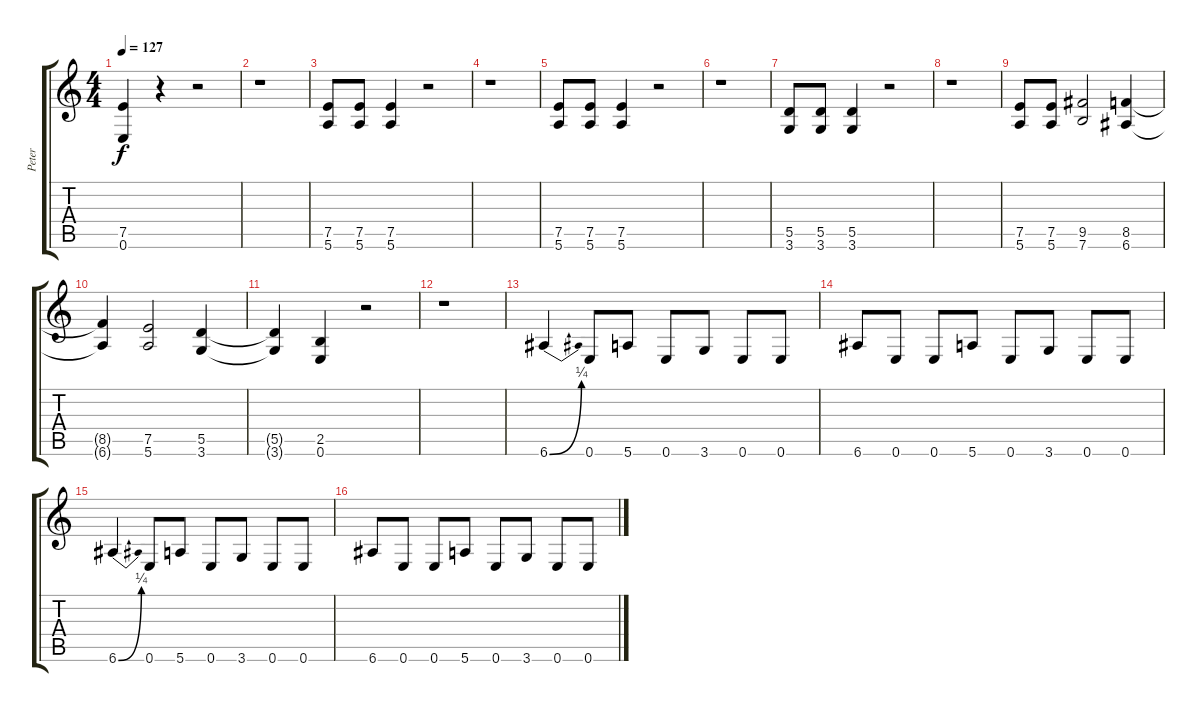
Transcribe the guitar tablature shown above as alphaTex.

\track ("Peter" "Peter") {instrument overdrivenguitar}
\staff {score tabs}
\tuning (E4 B3 G3 D3 A2 E2) {hide}
\ts (4 4)
\tempo 127
\clef g2
\ks c
(7.5 0.6).4{dy f} r.4 r.2 |
r.1 |
(7.5 5.6).8 (7.5 5.6).8 (7.5 5.6).4 r.2 |
r.1 |
(7.5 5.6).8 (7.5 5.6).8 (7.5 5.6).4 r.2 |
r.1 |
(5.5 3.6).8 (5.5 3.6).8 (5.5 3.6).4 r.2 |
r.1 |
(7.5 5.6).8 (7.5 5.6).8 (9.5 7.6).2 (8.5 6.6).4 |
(8.5{t} 6.6{t}).4 (7.5 5.6).2 (5.5 3.6).4 |
(5.5{t} 3.6{t}).4 (2.5 0.6).4 r.2 |
r.1 |
6.6{be (bend 0 0 60 1)}.4 0.6.8 5.6.8 0.6.8 3.6.8 0.6.8 0.6.8 |
6.6.8 0.6.8 0.6.8 5.6.8 0.6.8 3.6.8 0.6.8 0.6.8 |
6.6{be (bend 0 0 60 1)}.4 0.6.8 5.6.8 0.6.8 3.6.8 0.6.8 0.6.8 |
6.6.8 0.6.8 0.6.8 5.6.8 0.6.8 3.6.8 0.6.8 0.6.8
